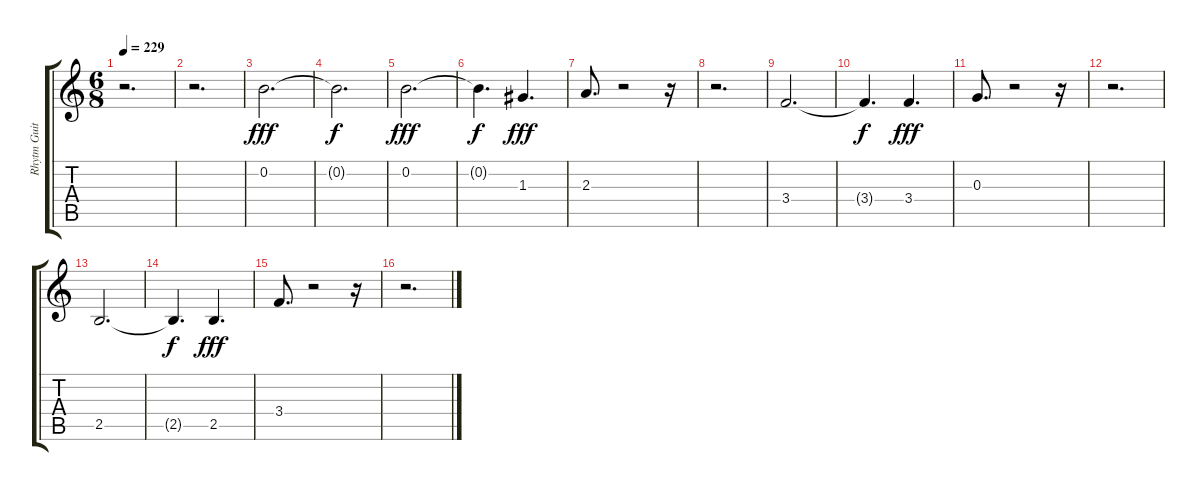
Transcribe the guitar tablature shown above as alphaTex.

\track ("Rhytm Guitar2" "Rhytm Guit") {instrument overdrivenguitar}
\staff {score tabs}
\tuning (E4 B3 G3 D3 A2 E2) {hide}
\ts (6 8)
\tempo 229
\clef g2
\ks c
r.2{d dy fff} |
r.2{d} |
0.2.2{d} |
0.2{t}.2{d dy f} |
0.2.2{d dy fff} |
0.2{t}.4{d dy f} 1.3.4{d dy fff} |
2.3.8{d} r.2 r.16 |
r.2{d} |
3.4.2{d} |
3.4{t}.4{d dy f} 3.4.4{d dy fff} |
0.3.8{d} r.2 r.16 |
r.2{d} |
2.5.2{d} |
2.5{t}.4{d dy f} 2.5.4{d dy fff} |
3.4.8{d} r.2 r.16 |
r.2{d}
